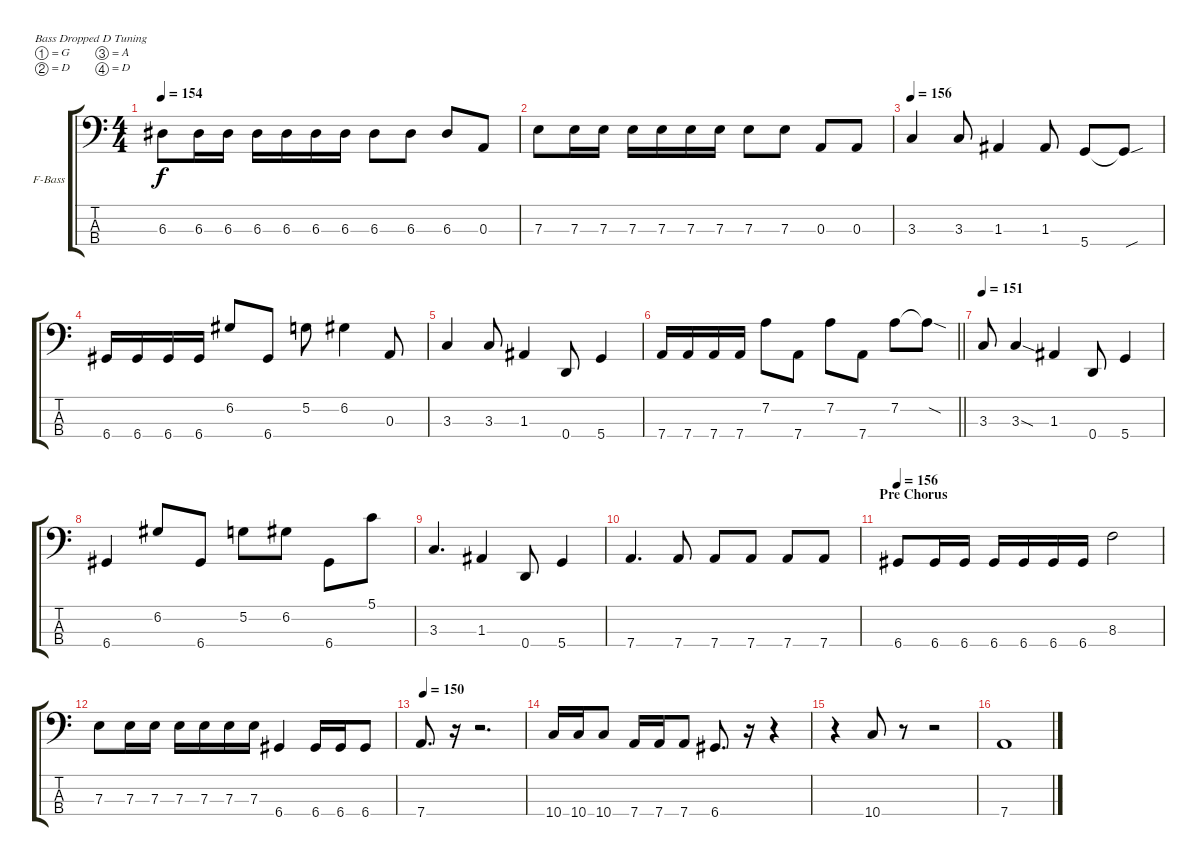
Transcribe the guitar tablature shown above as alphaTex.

\bracketExtendMode groupsimilarinstruments
\firstSystemTrackNameOrientation horizontal
\otherSystemsTrackNameOrientation horizontal
\track ("Sean Malone" "F-Bass") {instrument fretlessbass}
\staff {score tabs}
\tuning (G2 D2 A1 D1)
\ts (4 4)
\tempo 154
\clef f4
\ks c
6.3.8{dy f} 6.3.16 6.3.16 6.3.16 6.3.16 6.3.16 6.3.16 6.3.8 6.3.8 6.3.8 0.3.8 |
7.3.8 7.3.16 7.3.16 7.3.16 7.3.16 7.3.16 7.3.16 7.3.8 7.3.8 0.3.8 0.3.8 |
\tempo 156
3.3.4 3.3.8 1.3.4 1.3.8 5.4.8 5.4{sou t}.8 |
6.4.16 6.4.16 6.4.16 6.4.16 6.2.8 6.4.8 5.2.8 6.2.4 0.3.8 |
3.3.4 3.3.8 1.3.4 0.4.8 5.4.4 |
\barLineRight lightlight
7.4.16 7.4.16 7.4.16 7.4.16 7.2.8 7.4.8 7.2.8 7.4.8 7.2.8 7.2{sod t}.8 |
\tempo 151
3.3.8 3.3{sod}.4 1.3.4 0.4.8 5.4.4 |
6.4.4 6.2.8 6.4.8 5.2.8 6.2.8 6.4.8 5.1.8 |
3.3.4{d} 1.3.4 0.4.8 5.4.4 |
7.4.4{d} 7.4.8 7.4.8 7.4.8 7.4.8 7.4.8 |
\section ("" "Pre Chorus")
\tempo 156
6.4.8 6.4.16 6.4.16 6.4.16 6.4.16 6.4.16 6.4.16 8.3.2 |
7.3.8 7.3.16 7.3.16 7.3.16 7.3.16 7.3.16 7.3.16 6.4.4 6.4.16 6.4.16 6.4.8 |
\tempo (150 0.03125)
7.4.8{d} r.16 r.2{d} |
10.4.16 10.4.16 10.4.8 7.4.16 7.4.16 7.4.8 6.4.8{d} r.16 r.4 |
r.4 10.4.8 r.8 r.2 |
7.4.1
